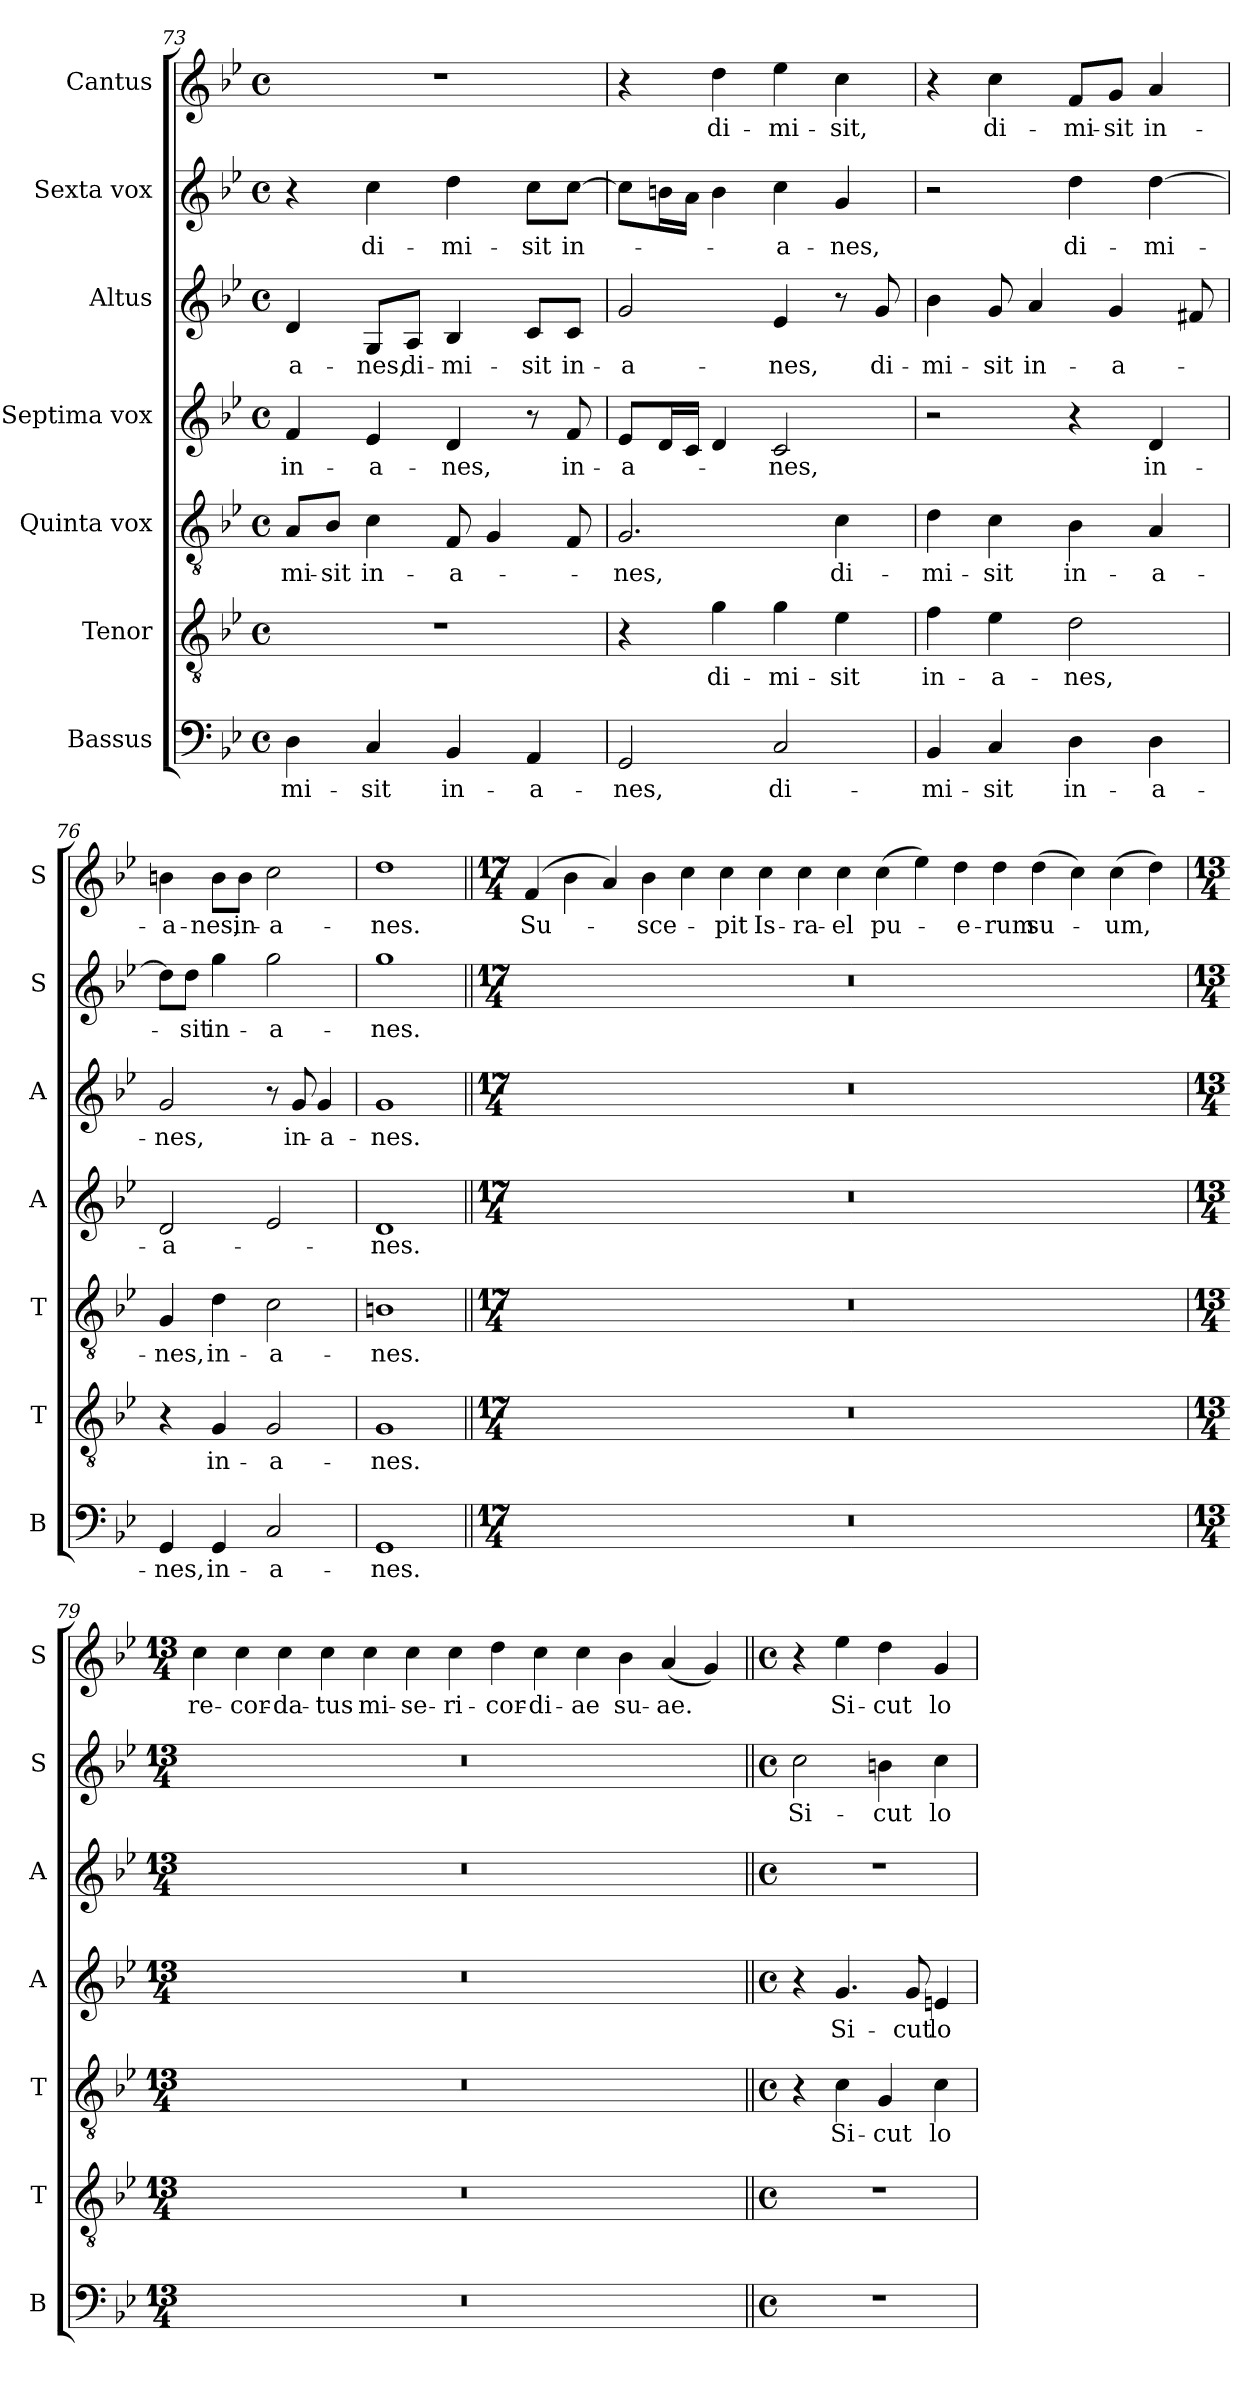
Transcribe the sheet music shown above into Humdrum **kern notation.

**kern	**text	**kern	**text	**kern	**text	**kern	**text	**kern	**text	**kern	**text	**kern	**text
*part7	*part7	*part6	*part6	*part5	*part5	*part4	*part4	*part3	*part3	*part2	*part2	*part1	*part1
*staff7	*staff7	*staff6	*staff6	*staff5	*staff5	*staff4	*staff4	*staff3	*staff3	*staff2	*staff2	*staff1	*staff1
*I"Bassus	*	*I"Tenor	*	*I"Quinta vox	*	*I"Septima vox	*	*I"Altus	*	*I"Sexta vox	*	*I"Cantus	*
*I'B	*	*I'T	*	*I'T	*	*I'A	*	*I'A	*	*I'S	*	*I'S	*
*clefF4	*	*clefGv2	*	*clefGv2	*	*clefG2	*	*clefG2	*	*clefG2	*	*clefG2	*
*	*	*ITrd7c12	*	*ITrd7c12	*	*	*	*	*	*	*	*	*
*k[b-e-]	*	*k[b-e-]	*	*k[b-e-]	*	*k[b-e-]	*	*k[b-e-]	*	*k[b-e-]	*	*k[b-e-]	*
*B-:	*	*B-:	*	*B-:	*	*B-:	*	*B-:	*	*B-:	*	*B-:	*
*M4/4	*	*M4/4	*	*M4/4	*	*M4/4	*	*M4/4	*	*M4/4	*	*M4/4	*
*met(c)	*	*met(c)	*	*met(c)	*	*met(c)	*	*met(c)	*	*met(c)	*	*met(c)	*
=73	=73	=73	=73	=73	=73	=73	=73	=73	=73	=73	=73	=73	=73
!	!LO:LY:b	!	!	!	!LO:LY:b	!	!LO:LY:b	!	!LO:LY:b	!	!	!	!
4D\	-mi-	1r	.	8AA/L	-mi-	4f/	in-	4d/	-a-	4r	.	1r	.
!	!	!	!	!	!LO:LY:b	!	!	!	!	!	!	!	!
.	.	.	.	8BB-/J	-sit	.	.	.	.	.	.	.	.
!	!LO:LY:b	!	!	!	!LO:LY:b	!	!LO:LY:b	!	!LO:LY:b	!	!LO:LY:b	!	!
4C/	-sit	.	.	4C\	in-	4e-/	-a-	8G/L	-nes,	4cc\	di-	.	.
!	!	!	!	!	!	!	!	!	!LO:LY:b	!	!	!	!
.	.	.	.	.	.	.	.	8A/J	di-	.	.	.	.
!	!LO:LY:b	!	!	!	!LO:LY:b	!	!LO:LY:b	!	!LO:LY:b	!	!LO:LY:b	!	!
4BB-/	in-	.	.	8FF/	-a-	4d/	-nes,	4B-/	-mi-	4dd\	-mi-	.	.
.	.	.	.	4GG/	.	.	.	.	.	.	.	.	.
!	!LO:LY:b	!	!	!	!	!	!	!	!LO:LY:b	!	!LO:LY:b	!	!
4AA/	-a-	.	.	.	.	8r	.	8c/L	-sit	8cc\L	-sit	.	.
!	!	!	!	!	!	!	!LO:LY:b	!	!LO:LY:b	!	!LO:LY:b	!	!
.	.	.	.	8FF/	.	8f/	in-	8c/J	in-	[>8cc\J	in-	.	.
!!LO:LB:g=z
=74	=74	=74	=74	=74	=74	=74	=74	=74	=74	=74	=74	=74	=74
!	!LO:LY:b	!	!	!	!LO:LY:b	!	!LO:LY:b	!	!LO:LY:b	!	!	!	!
2GG/	-nes,	4r	.	2.GG/	-nes,	8e-/L	-a-	2g/	-a-	8cc\L]	.	4r	.
.	.	.	.	.	.	16d/L	.	.	.	16bn\L	.	.	.
.	.	.	.	.	.	16c/JJ	.	.	.	16a\JJ	.	.	.
!	!	!	!LO:LY:b	!	!	!	!	!	!	!	!	!	!LO:LY:b
.	.	4G\	di-	.	.	4d/	.	.	.	4b\	.	4dd\	di-
!	!LO:LY:b	!	!LO:LY:b	!	!	!	!LO:LY:b	!	!LO:LY:b	!	!LO:LY:b	!	!LO:LY:b
2C/	di-	4G\	-mi-	.	.	2c/	-nes,	4e-/	-nes,	4cc\	-a-	4ee-\	-mi-
!	!	!	!LO:LY:b	!	!LO:LY:b	!	!	!	!	!	!LO:LY:b	!	!LO:LY:b
.	.	4E-\	-sit	4C\	di-	.	.	8r	.	4g/	-nes,	4cc\	-sit,
!	!	!	!	!	!	!	!	!	!LO:LY:b	!	!	!	!
.	.	.	.	.	.	.	.	8g/	di-	.	.	.	.
=75	=75	=75	=75	=75	=75	=75	=75	=75	=75	=75	=75	=75	=75
!	!LO:LY:b	!	!LO:LY:b	!	!LO:LY:b	!	!	!	!LO:LY:b	!	!	!	!
4BB-/	-mi-	4F\	in-	4D\	-mi-	2r	.	4b-\	-mi-	2r	.	4r	.
!	!LO:LY:b	!	!LO:LY:b	!	!LO:LY:b	!	!	!	!LO:LY:b	!	!	!	!LO:LY:b
4C/	-sit	4E-\	-a-	4C\	-sit	.	.	8g/	-sit	.	.	4cc\	di-
!	!	!	!	!	!	!	!	!	!LO:LY:b	!	!	!	!
.	.	.	.	.	.	.	.	4a/	in-	.	.	.	.
!	!LO:LY:b	!	!LO:LY:b	!	!LO:LY:b	!	!	!	!	!	!LO:LY:b	!	!LO:LY:b
4D\	in-	2D\	-nes,	4BB-\	in-	4r	.	.	.	4dd\	di-	8f/L	-mi-
!	!	!	!	!	!	!	!	!	!LO:LY:b	!	!	!	!LO:LY:b
.	.	.	.	.	.	.	.	4g/	-a-	.	.	8g/J	-sit
!	!LO:LY:b	!	!	!	!LO:LY:b	!	!LO:LY:b	!	!	!	!LO:LY:b	!	!LO:LY:b
4D\	-a-	.	.	4AA/	-a-	4d/	in-	.	.	[>4dd\	-mi-	4a/	in-
.	.	.	.	.	.	.	.	8f#X/	.	.	.	.	.
=76	=76	=76	=76	=76	=76	=76	=76	=76	=76	=76	=76	=76	=76
!	!LO:LY:b	!	!	!	!LO:LY:b	!	!LO:LY:b	!	!LO:LY:b	!	!	!	!LO:LY:b
4GG/	-nes,	4r	.	4GG/	-nes,	2d/	-a-	2g/	-nes,	8dd\L]	.	4bn\	-a-
!	!	!	!	!	!	!	!	!	!	!	!LO:LY:b	!	!
.	.	.	.	.	.	.	.	.	.	8dd\J	-sit	.	.
!	!LO:LY:b	!	!LO:LY:b	!	!LO:LY:b	!	!	!	!	!	!LO:LY:b	!	!LO:LY:b
4GG/	in-	4GG/	in-	4D\	in-	.	.	.	.	4gg\	in-	8b\L	-nes,
!	!	!	!	!	!	!	!	!	!	!	!	!	!LO:LY:b
.	.	.	.	.	.	.	.	.	.	.	.	8b\J	in-
!	!LO:LY:b	!	!LO:LY:b	!	!LO:LY:b	!	!	!	!	!	!LO:LY:b	!	!LO:LY:b
2C/	-a-	2GG/	-a-	2C\	-a-	2e-/	.	8r	.	2gg\	-a-	2cc\	-a-
!	!	!	!	!	!	!	!	!	!LO:LY:b	!	!	!	!
.	.	.	.	.	.	.	.	8g/	in-	.	.	.	.
!	!	!	!	!	!	!	!	!	!LO:LY:b	!	!	!	!
.	.	.	.	.	.	.	.	4g/	-a-	.	.	.	.
=77	=77	=77	=77	=77	=77	=77	=77	=77	=77	=77	=77	=77	=77
!	!LO:LY:b	!	!LO:LY:b	!	!LO:LY:b	!	!LO:LY:b	!	!LO:LY:b	!	!LO:LY:b	!	!LO:LY:b
1GG	-nes.	1GG	-nes.	1BBn	-nes.	1d	-nes.	1g	-nes.	1gg	-nes.	1dd	-nes.
!!LO:PB:g=z
=78||	=78||	=78||	=78||	=78||	=78||	=78||	=78||	=78||	=78||	=78||	=78||	=78||	=78||
*M17/4	*	*M17/4	*	*M17/4	*	*M17/4	*	*M17/4	*	*M17/4	*	*M17/4	*
!LO:N:vis=1	!	!LO:N:vis=1	!	!LO:N:vis=1	!	!LO:N:vis=1	!	!LO:N:vis=1	!	!LO:N:vis=1	!	!	!LO:LY:b
4%17r	.	4%17r	.	4%17r	.	4%17r	.	4%17r	.	4%17r	.	(4f/	Su-
.	.	.	.	.	.	.	.	.	.	.	.	4b-\	.
.	.	.	.	.	.	.	.	.	.	.	.	4a/)	.
!	!	!	!	!	!	!	!	!	!	!	!	!	!LO:LY:b
.	.	.	.	.	.	.	.	.	.	.	.	4b-\	-sce-
.	.	.	.	.	.	.	.	.	.	.	.	4cc\	.
!	!	!	!	!	!	!	!	!	!	!	!	!	!LO:LY:b
.	.	.	.	.	.	.	.	.	.	.	.	4cc\	-pit
!	!	!	!	!	!	!	!	!	!	!	!	!	!LO:LY:b
.	.	.	.	.	.	.	.	.	.	.	.	4cc\	Is-
!	!	!	!	!	!	!	!	!	!	!	!	!	!LO:LY:b
.	.	.	.	.	.	.	.	.	.	.	.	4cc\	-ra-
!	!	!	!	!	!	!	!	!	!	!	!	!	!LO:LY:b
.	.	.	.	.	.	.	.	.	.	.	.	4cc\	-el
!	!	!	!	!	!	!	!	!	!	!	!	!	!LO:LY:b
.	.	.	.	.	.	.	.	.	.	.	.	(>4cc\	pu-
.	.	.	.	.	.	.	.	.	.	.	.	4ee-\)	.
!	!	!	!	!	!	!	!	!	!	!	!	!	!LO:LY:b
.	.	.	.	.	.	.	.	.	.	.	.	4dd\	-e-
!	!	!	!	!	!	!	!	!	!	!	!	!	!LO:LY:b
.	.	.	.	.	.	.	.	.	.	.	.	4dd\	-rum
!	!	!	!	!	!	!	!	!	!	!	!	!	!LO:LY:b
.	.	.	.	.	.	.	.	.	.	.	.	(>4dd\	su-
.	.	.	.	.	.	.	.	.	.	.	.	4cc\)	.
!	!	!	!	!	!	!	!	!	!	!	!	!	!LO:LY:b
.	.	.	.	.	.	.	.	.	.	.	.	(>4cc\	-um,
.	.	.	.	.	.	.	.	.	.	.	.	4dd\)	.
!!LO:LB:g=z
=79	=79	=79	=79	=79	=79	=79	=79	=79	=79	=79	=79	=79	=79
*M13/4	*	*M13/4	*	*M13/4	*	*M13/4	*	*M13/4	*	*M13/4	*	*M13/4	*
!LO:N:vis=1	!	!LO:N:vis=1	!	!LO:N:vis=1	!	!LO:N:vis=1	!	!LO:N:vis=1	!	!LO:N:vis=1	!	!	!LO:LY:b
4%13r	.	4%13r	.	4%13r	.	4%13r	.	4%13r	.	4%13r	.	4cc\	re-
!	!	!	!	!	!	!	!	!	!	!	!	!	!LO:LY:b
.	.	.	.	.	.	.	.	.	.	.	.	4cc\	-cor-
!	!	!	!	!	!	!	!	!	!	!	!	!	!LO:LY:b
.	.	.	.	.	.	.	.	.	.	.	.	4cc\	-da-
!	!	!	!	!	!	!	!	!	!	!	!	!	!LO:LY:b
.	.	.	.	.	.	.	.	.	.	.	.	4cc\	-tus
!	!	!	!	!	!	!	!	!	!	!	!	!	!LO:LY:b
.	.	.	.	.	.	.	.	.	.	.	.	4cc\	mi-
!	!	!	!	!	!	!	!	!	!	!	!	!	!LO:LY:b
.	.	.	.	.	.	.	.	.	.	.	.	4cc\	-se-
!	!	!	!	!	!	!	!	!	!	!	!	!	!LO:LY:b
.	.	.	.	.	.	.	.	.	.	.	.	4cc\	-ri-
!	!	!	!	!	!	!	!	!	!	!	!	!	!LO:LY:b
.	.	.	.	.	.	.	.	.	.	.	.	4dd\	-cor-
!	!	!	!	!	!	!	!	!	!	!	!	!	!LO:LY:b
.	.	.	.	.	.	.	.	.	.	.	.	4cc\	-di-
!	!	!	!	!	!	!	!	!	!	!	!	!	!LO:LY:b
.	.	.	.	.	.	.	.	.	.	.	.	4cc\	-ae
!	!	!	!	!	!	!	!	!	!	!	!	!	!LO:LY:b
.	.	.	.	.	.	.	.	.	.	.	.	4b-\	su-
!	!	!	!	!	!	!	!	!	!	!	!	!	!LO:LY:b
.	.	.	.	.	.	.	.	.	.	.	.	(<4a/	-ae.
.	.	.	.	.	.	.	.	.	.	.	.	4g/)	.
!!LO:LB:g=z
=80||	=80||	=80||	=80||	=80||	=80||	=80||	=80||	=80||	=80||	=80||	=80||	=80||	=80||
*M4/4	*	*M4/4	*	*M4/4	*	*M4/4	*	*M4/4	*	*M4/4	*	*M4/4	*
*met(c)	*	*met(c)	*	*met(c)	*	*met(c)	*	*met(c)	*	*met(c)	*	*met(c)	*
!	!	!	!	!	!	!	!	!	!	!	!LO:LY:b	!	!
1r	.	1r	.	4r	.	4r	.	1r	.	2cc\	Si-	4r	.
!	!	!	!	!	!LO:LY:b	!	!LO:LY:b	!	!	!	!	!	!LO:LY:b
.	.	.	.	4C\	Si-	4.g/	Si-	.	.	.	.	4ee-\	Si-
!	!	!	!	!	!LO:LY:b	!	!	!	!	!	!LO:LY:b	!	!LO:LY:b
.	.	.	.	4GG/	-cut	.	.	.	.	4bn\	-cut	4dd\	-cut
!	!	!	!	!	!	!	!LO:LY:b	!	!	!	!	!	!
.	.	.	.	.	.	8g/	-cut	.	.	.	.	.	.
!	!	!	!	!	!LO:LY:b	!	!LO:LY:b	!	!	!	!LO:LY:b	!	!LO:LY:b
.	.	.	.	4C\	lo-	4en/	lo-	.	.	4cc\	lo-	4g/	lo-
=	=	=	=	=	=	=	=	=	=	=	=	=	=
*-	*-	*-	*-	*-	*-	*-	*-	*-	*-	*-	*-	*-	*-
